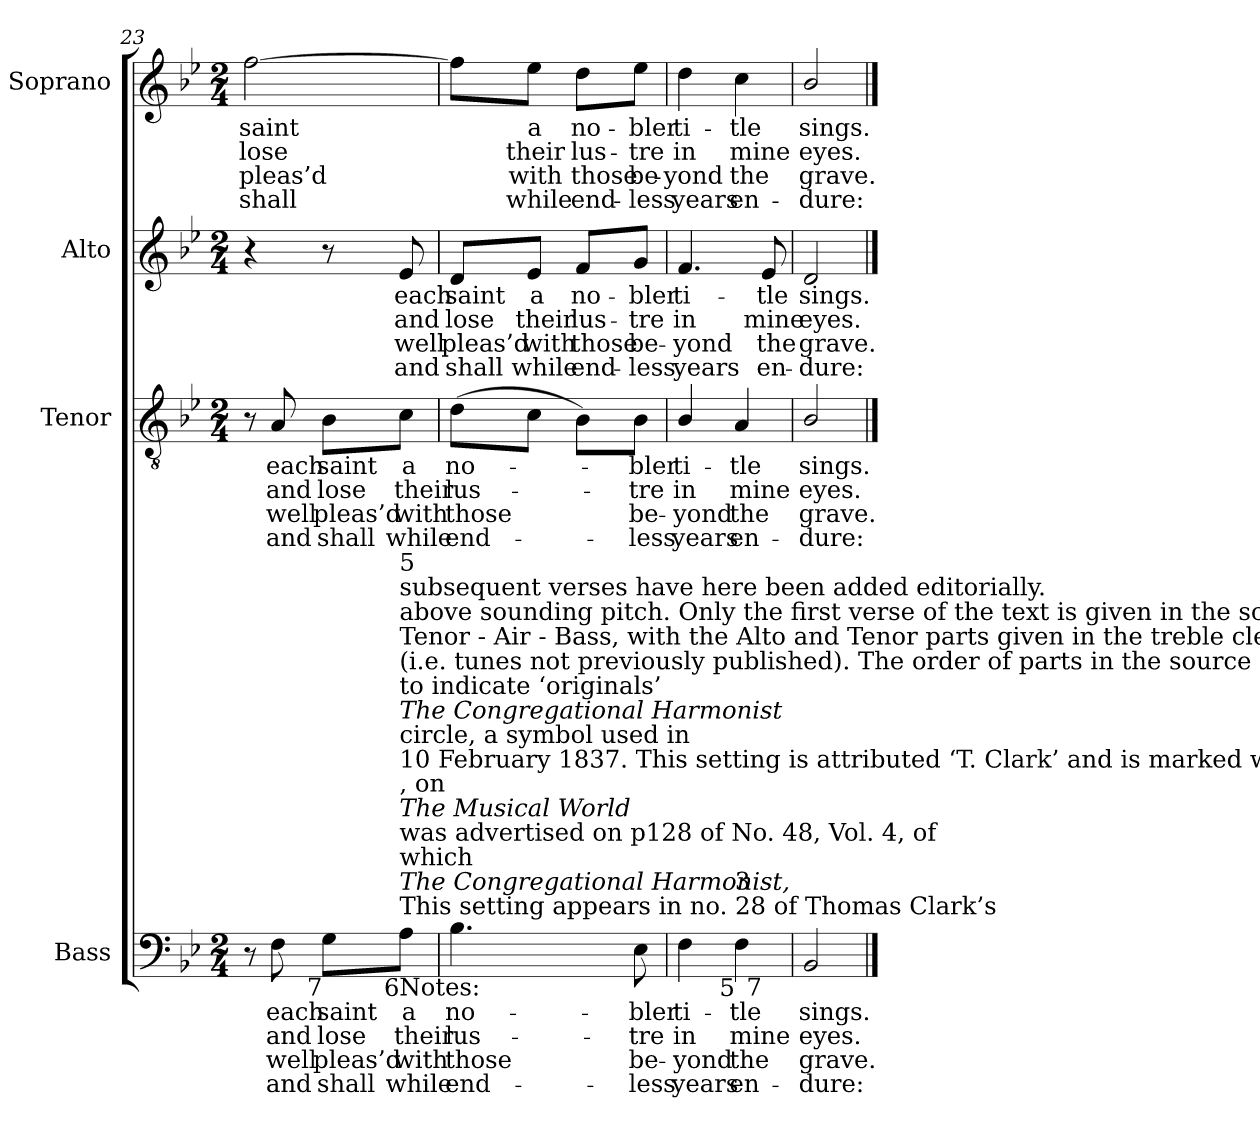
**kern	**text	**text	**text	**text	**kern	**text	**text	**text	**text	**kern	**text	**text	**text	**text	**kern	**text	**text	**text	**text
*part4	*part4	*part4	*part4	*part4	*part3	*part3	*part3	*part3	*part3	*part2	*part2	*part2	*part2	*part2	*part1	*part1	*part1	*part1	*part1
*staff4	*staff4	*staff4	*staff4	*staff4	*staff3	*staff3	*staff3	*staff3	*staff3	*staff2	*staff2	*staff2	*staff2	*staff2	*staff1	*staff1	*staff1	*staff1	*staff1
*I"Bass	*	*	*	*	*I"Tenor	*	*	*	*	*I"Alto	*	*	*	*	*I"Soprano	*	*	*	*
*I'B.	*	*	*	*	*I'T.	*	*	*	*	*I'A.	*	*	*	*	*I'S.	*	*	*	*
*clefF4	*	*	*	*	*clefGv2	*	*	*	*	*clefG2	*	*	*	*	*clefG2	*	*	*	*
*	*	*	*	*	*ITrd7c12	*	*	*	*	*	*	*	*	*	*	*	*	*	*
*k[b-e-]	*	*	*	*	*k[b-e-]	*	*	*	*	*k[b-e-]	*	*	*	*	*k[b-e-]	*	*	*	*
*B-:	*	*	*	*	*B-:	*	*	*	*	*B-:	*	*	*	*	*B-:	*	*	*	*
*M2/4	*	*	*	*	*M2/4	*	*	*	*	*M2/4	*	*	*	*	*M2/4	*	*	*	*
=23	=23	=23	=23	=23	=23	=23	=23	=23	=23	=23	=23	=23	=23	=23	=23	=23	=23	=23	=23
!	!	!	!	!	!	!	!	!	!	!	!	!	!	!	!	!LO:LY:b:color=#000000	!LO:LY:b:color=#000000	!LO:LY:b:color=#000000	!LO:LY:b:color=#000000
8r	.	.	.	.	8r	.	.	.	.	4r	.	.	.	.	[2ffi\	saint	lose	pleas’d	shall
!	!LO:LY:b:color=#000000	!LO:LY:b:color=#000000	!LO:LY:b:color=#000000	!LO:LY:b:color=#000000	!	!	!	!	!	!	!	!	!	!	!	!	!	!	!
!	!	!	!	!	!	!LO:LY:b:color=#000000	!LO:LY:b:color=#000000	!LO:LY:b:color=#000000	!LO:LY:b:color=#000000	!	!	!	!	!	!	!	!	!	!
8Fi\	each	and	well	and	8AAi/	each	and	well	and	.	.	.	.	.	.	.	.	.	.
!	!LO:LY:b:color=#000000	!LO:LY:b:color=#000000	!LO:LY:b:color=#000000	!LO:LY:b:color=#000000	!	!	!	!	!	!	!	!	!	!	!	!	!	!	!
!LO:TX:b:rj:t=7	!	!	!	!	!	!	!	!	!	!	!	!	!	!	!	!	!	!	!
!	!	!	!	!	!	!LO:LY:b:color=#000000	!LO:LY:b:color=#000000	!LO:LY:b:color=#000000	!LO:LY:b:color=#000000	!	!	!	!	!	!	!	!	!	!
8Gi\L	saint	lose	pleas’d	shall	8BB-i\L	saint	lose	pleas’d	shall	8r	.	.	.	.	.	.	.	.	.
!	!LO:LY:b:color=#000000	!LO:LY:b:color=#000000	!LO:LY:b:color=#000000	!LO:LY:b:color=#000000	!	!	!	!	!	!	!	!	!	!	!	!	!	!	!
!	!	!	!	!	!	!LO:LY:b:color=#000000	!LO:LY:b:color=#000000	!LO:LY:b:color=#000000	!LO:LY:b:color=#000000	!	!	!	!	!	!	!	!	!	!
!LO:TX:b:t=Notes&colon;	!	!	!	!	!	!	!	!	!	!	!	!	!	!	!	!	!	!	!
!LO:TX:t=This setting appears in no. 28 of Thomas Clark’s	!	!	!	!	!	!	!	!	!	!	!	!	!	!	!	!	!	!	!
!LO:TX:i:t=The Congregational Harmonist,	!	!	!	!	!	!	!	!	!	!	!	!	!	!	!	!	!	!	!
!LO:TX:t=which	!	!	!	!	!	!	!	!	!	!	!	!	!	!	!	!	!	!	!
!LO:TX:t=was advertised on p128 of No. 48, Vol. 4, of	!	!	!	!	!	!	!	!	!	!	!	!	!	!	!	!	!	!	!
!LO:TX:i:t=The Musical World	!	!	!	!	!	!	!	!	!	!	!	!	!	!	!	!	!	!	!
!LO:TX:t=, on	!	!	!	!	!	!	!	!	!	!	!	!	!	!	!	!	!	!	!
!LO:TX:t=10 February 1837. This setting is attributed ‘T. Clark’ and is marked with a crossed	!	!	!	!	!	!	!	!	!	!	!	!	!	!	!	!	!	!	!
!LO:TX:t=circle, a symbol used in	!	!	!	!	!	!	!	!	!	!	!	!	!	!	!	!	!	!	!
!LO:TX:i:t=The Congregational Harmonist	!	!	!	!	!	!	!	!	!	!	!	!	!	!	!	!	!	!	!
!LO:TX:t=to indicate ‘originals’	!	!	!	!	!	!	!	!	!	!	!	!	!	!	!	!	!	!	!
!LO:TX:t=(i.e. tunes not previously published). The order of parts in the source is Alto -	!	!	!	!	!	!	!	!	!	!	!	!	!	!	!	!	!	!	!
!LO:TX:t=Tenor - Air - Bass, with the Alto and Tenor parts given in the treble clef an octave	!	!	!	!	!	!	!	!	!	!	!	!	!	!	!	!	!	!	!
!LO:TX:t=above sounding pitch. Only the first verse of the text is given in the source&colon;	!	!	!	!	!	!	!	!	!	!	!	!	!	!	!	!	!	!	!
!LO:TX:t=subsequent verses have here been added editorially.	!	!	!	!	!	!	!	!	!	!	!	!	!	!	!	!	!	!	!
!LO:TX:b:rj:t=6	!	!	!	!	!	!	!	!	!	!	!	!	!	!	!	!	!	!	!
!LO:TX:t=5	!	!	!	!	!	!	!	!	!	!	!	!	!	!	!	!	!	!	!
!	!	!	!	!	!	!	!	!	!	!	!LO:LY:b:color=#000000	!LO:LY:b:color=#000000	!LO:LY:b:color=#000000	!LO:LY:b:color=#000000	!	!	!	!	!
8Ai\J	a	their	with	while	8Ci\J	a	their	with	while	8e-i/	each	and	well	and	.	.	.	.	.
=24	=24	=24	=24	=24	=24	=24	=24	=24	=24	=24	=24	=24	=24	=24	=24	=24	=24	=24	=24
!	!LO:LY:b:color=#000000	!LO:LY:b:color=#000000	!LO:LY:b:color=#000000	!LO:LY:b:color=#000000	!	!	!	!	!	!	!	!	!	!	!	!	!	!	!
!	!	!	!	!	!	!LO:LY:b:color=#000000	!LO:LY:b:color=#000000	!LO:LY:b:color=#000000	!LO:LY:b:color=#000000	!	!	!	!	!	!	!	!	!	!
!	!	!	!	!	!	!	!	!	!	!	!LO:LY:b:color=#000000	!LO:LY:b:color=#000000	!LO:LY:b:color=#000000	!LO:LY:b:color=#000000	!	!	!	!	!
4.B-i\	no-	lus-	those	end-	(8Di\L	no-	lus-	those	end-	8di/L	saint	lose	pleas’d	shall	8ffi\L]	.	.	.	.
!	!	!	!	!	!	!	!	!	!	!	!LO:LY:b:color=#000000	!LO:LY:b:color=#000000	!LO:LY:b:color=#000000	!LO:LY:b:color=#000000	!	!	!	!	!
!	!	!	!	!	!	!	!	!	!	!	!	!	!	!	!	!LO:LY:b:color=#000000	!LO:LY:b:color=#000000	!LO:LY:b:color=#000000	!LO:LY:b:color=#000000
.	.	.	.	.	8Ci\J	.	.	.	.	8e-i/J	a	their	with	while	8ee-i\J	a	their	with	while
!	!	!	!	!	!	!	!	!	!	!	!LO:LY:b:color=#000000	!LO:LY:b:color=#000000	!LO:LY:b:color=#000000	!LO:LY:b:color=#000000	!	!	!	!	!
!	!	!	!	!	!	!	!	!	!	!	!	!	!	!	!	!LO:LY:b:color=#000000	!LO:LY:b:color=#000000	!LO:LY:b:color=#000000	!LO:LY:b:color=#000000
.	.	.	.	.	8BB-i\L)	.	.	.	.	8fi/L	no-	lus-	those	end-	8ddi\L	no-	lus-	those	end-
!	!LO:LY:b:color=#000000	!LO:LY:b:color=#000000	!LO:LY:b:color=#000000	!LO:LY:b:color=#000000	!	!	!	!	!	!	!	!	!	!	!	!	!	!	!
!	!	!	!	!	!	!LO:LY:b:color=#000000	!LO:LY:b:color=#000000	!LO:LY:b:color=#000000	!LO:LY:b:color=#000000	!	!	!	!	!	!	!	!	!	!
!	!	!	!	!	!	!	!	!	!	!	!LO:LY:b:color=#000000	!LO:LY:b:color=#000000	!LO:LY:b:color=#000000	!LO:LY:b:color=#000000	!	!	!	!	!
!	!	!	!	!	!	!	!	!	!	!	!	!	!	!	!	!LO:LY:b:color=#000000	!LO:LY:b:color=#000000	!LO:LY:b:color=#000000	!LO:LY:b:color=#000000
8E-i\	-bler	-tre	-be-	-less	8BB-i\J	-bler	-tre	-be-	-less	8gi/J	-bler	-tre	-be-	-less	8ee-i\J	-bler	-tre	-be-	-less
=25	=25	=25	=25	=25	=25	=25	=25	=25	=25	=25	=25	=25	=25	=25	=25	=25	=25	=25	=25
!	!LO:LY:b:color=#000000	!LO:LY:b:color=#000000	!LO:LY:b:color=#000000	!LO:LY:b:color=#000000	!	!	!	!	!	!	!	!	!	!	!	!	!	!	!
!	!	!	!	!	!	!LO:LY:b:color=#000000	!LO:LY:b:color=#000000	!LO:LY:b:color=#000000	!LO:LY:b:color=#000000	!	!	!	!	!	!	!	!	!	!
!	!	!	!	!	!	!	!	!	!	!	!LO:LY:b:color=#000000	!LO:LY:b:color=#000000	!LO:LY:b:color=#000000	!LO:LY:b:color=#000000	!	!	!	!	!
!LO:TX:b:rj:t=6	!	!	!	!	!	!	!	!	!	!	!	!	!	!	!	!	!	!	!
!LO:TX:t=4	!	!	!	!	!	!	!	!	!	!	!	!	!	!	!	!	!	!	!
!	!	!	!	!	!	!	!	!	!	!	!	!	!	!	!	!LO:LY:b:color=#000000	!LO:LY:b:color=#000000	!LO:LY:b:color=#000000	!LO:LY:b:color=#000000
*^	*	*	*	*	*	*	*	*	*	*	*	*	*	*	*	*	*	*	*
4Fi\	4.ryy	ti-	in	yond	years	4BB-i/	ti-	in	yond	years	4.fi/	ti-	in	yond	years	4ddi\	ti-	in	yond	years
!	!	!LO:LY:b:color=#000000	!LO:LY:b:color=#000000	!LO:LY:b:color=#000000	!LO:LY:b:color=#000000	!	!	!	!	!	!	!	!	!	!	!	!	!	!	!
!	!	!	!	!	!	!	!LO:LY:b:color=#000000	!LO:LY:b:color=#000000	!LO:LY:b:color=#000000	!LO:LY:b:color=#000000	!	!	!	!	!	!	!	!	!	!
!LO:TX:b:rj:t=5	!	!	!	!	!	!	!	!	!	!	!	!	!	!	!	!	!	!	!	!
!LO:TX:t=3	!	!	!	!	!	!	!	!	!	!	!	!	!	!	!	!	!	!	!	!
!	!	!	!	!	!	!	!	!	!	!	!	!	!	!	!	!	!LO:LY:b:color=#000000	!LO:LY:b:color=#000000	!LO:LY:b:color=#000000	!LO:LY:b:color=#000000
4Fi\	.	-tle	mine	the	en-	4AAi/	-tle	mine	the	en-	.	.	.	.	.	4cci\	-tle	mine	the	en-
!	!LO:TX:b:rj:t=7	!	!	!	!	!	!	!	!	!	!	!	!	!	!	!	!	!	!	!
!	!	!	!	!	!	!	!	!	!	!	!	!LO:LY:b:color=#000000	!LO:LY:b:color=#000000	!LO:LY:b:color=#000000	!LO:LY:b:color=#000000	!	!	!	!	!
.	8ryy	.	.	.	.	.	.	.	.	.	8e-i/	-tle	mine	the	en-	.	.	.	.	.
*v	*v	*	*	*	*	*	*	*	*	*	*	*	*	*	*	*	*	*	*	*
=26	=26	=26	=26	=26	=26	=26	=26	=26	=26	=26	=26	=26	=26	=26	=26	=26	=26	=26	=26
*^	*	*	*	*	*	*	*	*	*	*	*	*	*	*	*	*	*	*	*
!	!	!LO:LY:b:color=#000000	!LO:LY:b:color=#000000	!LO:LY:b:color=#000000	!LO:LY:b:color=#000000	!	!	!	!	!	!	!	!	!	!	!	!	!	!	!
*v	*v	*	*	*	*	*	*	*	*	*	*	*	*	*	*	*	*	*	*	*
*^	*	*	*	*	*	*	*	*	*	*	*	*	*	*	*	*	*	*	*
!	!	!	!	!	!	!	!LO:LY:b:color=#000000	!LO:LY:b:color=#000000	!LO:LY:b:color=#000000	!LO:LY:b:color=#000000	!	!	!	!	!	!	!	!	!	!
*v	*v	*	*	*	*	*	*	*	*	*	*	*	*	*	*	*	*	*	*	*
*^	*	*	*	*	*	*	*	*	*	*	*	*	*	*	*	*	*	*	*
!	!	!	!	!	!	!	!	!	!	!	!	!LO:LY:b:color=#000000	!LO:LY:b:color=#000000	!LO:LY:b:color=#000000	!LO:LY:b:color=#000000	!	!	!	!	!
*v	*v	*	*	*	*	*	*	*	*	*	*	*	*	*	*	*	*	*	*	*
*^	*	*	*	*	*	*	*	*	*	*	*	*	*	*	*	*	*	*	*
!	!	!	!	!	!	!	!	!	!	!	!	!	!	!	!	!	!LO:LY:b:color=#000000	!LO:LY:b:color=#000000	!LO:LY:b:color=#000000	!LO:LY:b:color=#000000
*v	*v	*	*	*	*	*	*	*	*	*	*	*	*	*	*	*	*	*	*	*
2BB-i/	sings.	eyes.	-grave.	dure:	2BB-i/	sings.	eyes.	-grave.	dure:	2di/	sings.	eyes.	-grave.	dure:	2b-i/	sings.	eyes.	-grave.	dure:
==	==	==	==	==	==	==	==	==	==	==	==	==	==	==	==	==	==	==	==
*-	*-	*-	*-	*-	*-	*-	*-	*-	*-	*-	*-	*-	*-	*-	*-	*-	*-	*-	*-
